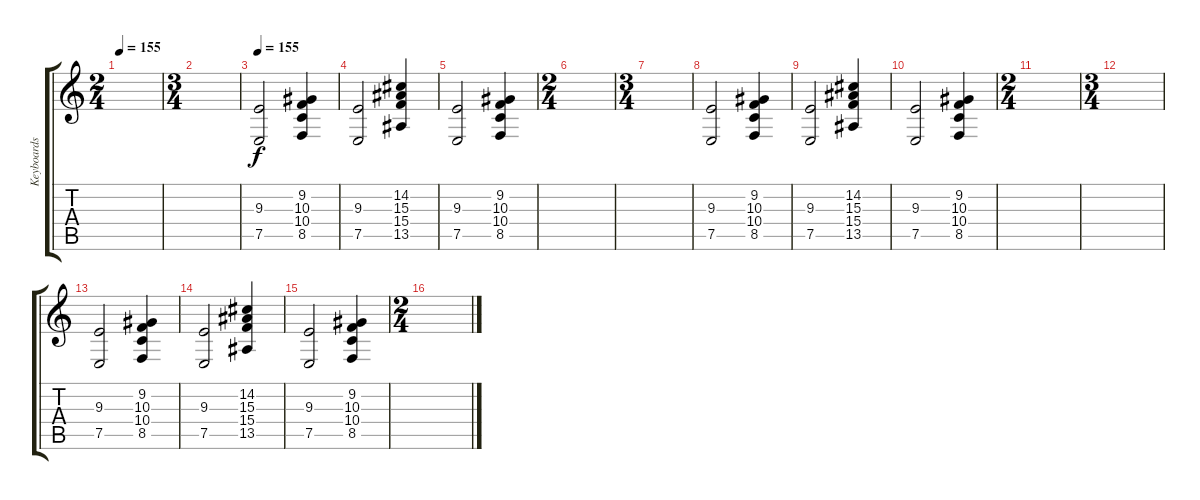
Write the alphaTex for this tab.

\track ("Keyboards" "Keyboards") {instrument pad8sweep}
\staff {score tabs}
\tuning (E4 B3 G3 D3 A2 E2) {hide}
\ts (2 4)
\tempo 155
\clef g2
\ks c
|
\ts (3 4)
|
\tempo 155
(9.3 7.5).2{volume 14 instrument stringensemble1} (9.2 10.3 10.4 8.5).4 |
(9.3 7.5).2 (14.2 15.3 15.4 13.5).4 |
(9.3 7.5).2 (9.2 10.3 10.4 8.5).4 |
\ts (2 4)
|
\ts (3 4)
|
(9.3 7.5).2 (9.2 10.3 10.4 8.5).4 |
(9.3 7.5).2 (14.2 15.3 15.4 13.5).4 |
(9.3 7.5).2 (9.2 10.3 10.4 8.5).4 |
\ts (2 4)
|
\ts (3 4)
|
(9.3 7.5).2 (9.2 10.3 10.4 8.5).4 |
(9.3 7.5).2 (14.2 15.3 15.4 13.5).4 |
(9.3 7.5).2 (9.2 10.3 10.4 8.5).4 |
\ts (2 4)
